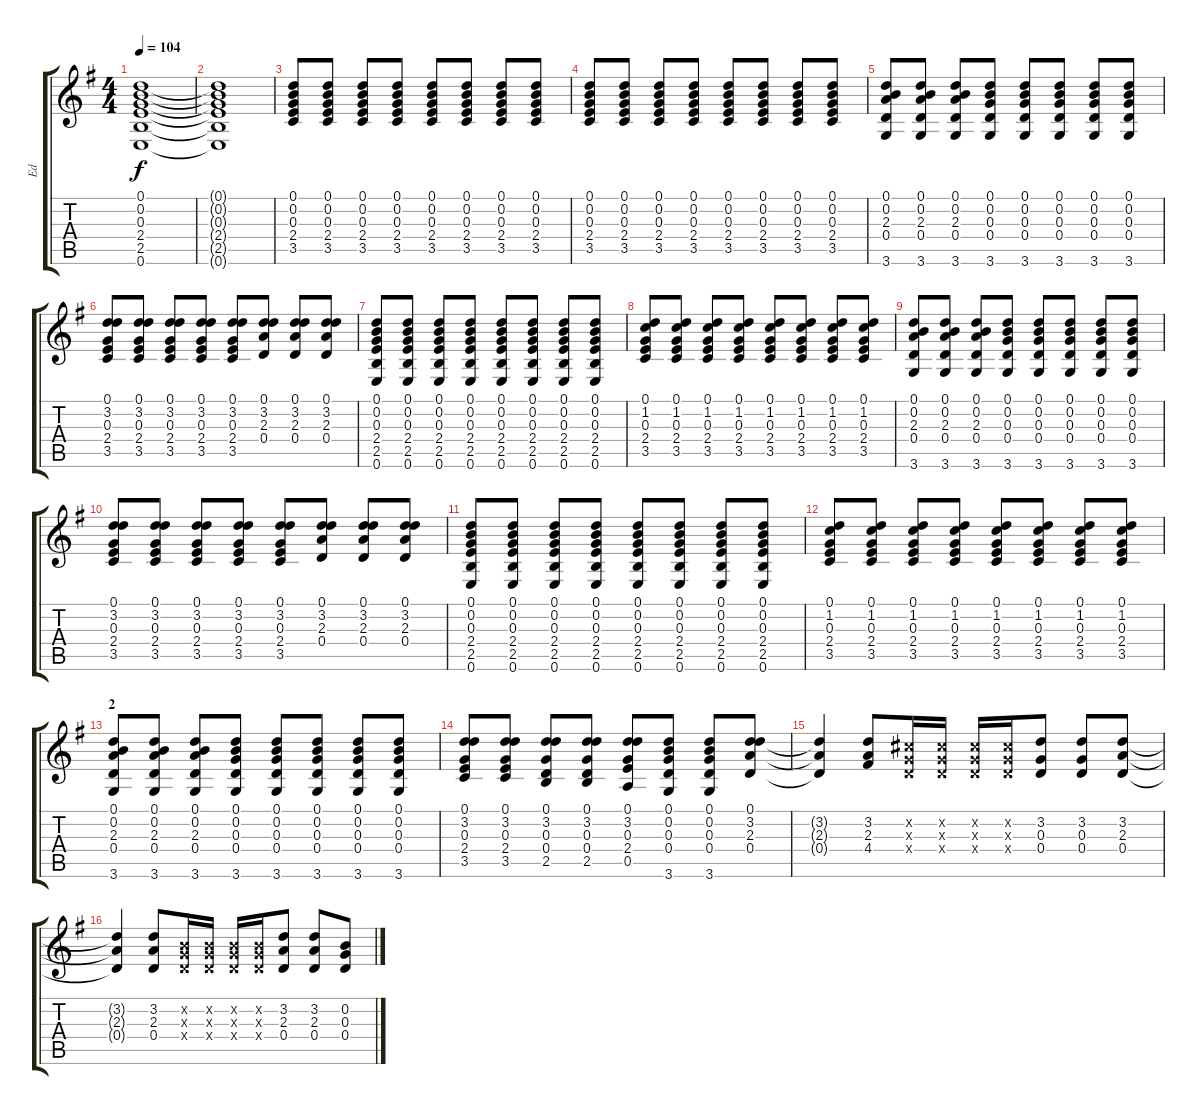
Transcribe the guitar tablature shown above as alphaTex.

\track ("Ed" "Ed") {instrument overdrivenguitar}
\staff {score tabs}
\tuning (D4 B3 G3 D3 A2 E2) {hide}
\ts (4 4)
\tempo 104
\clef g2
\ks g
(0.1 0.2 0.3 2.4 2.5 0.6).1{dy f} |
(0.1{t} 0.2{t} 0.3{t} 2.4{t} 2.5{t} 0.6{t}).1 |
(0.1 0.2 0.3 2.4 3.5).8 (0.1 0.2 0.3 2.4 3.5).8 (0.1 0.2 0.3 2.4 3.5).8 (0.1 0.2 0.3 2.4 3.5).8 (0.1 0.2 0.3 2.4 3.5).8 (0.1 0.2 0.3 2.4 3.5).8 (0.1 0.2 0.3 2.4 3.5).8 (0.1 0.2 0.3 2.4 3.5).8 |
(0.1 0.2 0.3 2.4 3.5).8 (0.1 0.2 0.3 2.4 3.5).8 (0.1 0.2 0.3 2.4 3.5).8 (0.1 0.2 0.3 2.4 3.5).8 (0.1 0.2 0.3 2.4 3.5).8 (0.1 0.2 0.3 2.4 3.5).8 (0.1 0.2 0.3 2.4 3.5).8 (0.1 0.2 0.3 2.4 3.5).8 |
(0.1 0.2 2.3 0.4 3.6).8 (0.1 0.2 2.3 0.4 3.6).8 (0.1 0.2 2.3 0.4 3.6).8 (0.1 0.2 0.3 0.4 3.6).8 (0.1 0.2 0.3 0.4 3.6).8 (0.1 0.2 0.3 0.4 3.6).8 (0.1 0.2 0.3 0.4 3.6).8 (0.1 0.2 0.3 0.4 3.6).8 |
(0.1 3.2 0.3 2.4 3.5).8 (0.1 3.2 0.3 2.4 3.5).8 (0.1 3.2 0.3 2.4 3.5).8 (0.1 3.2 0.3 2.4 3.5).8 (0.1 3.2 0.3 2.4 3.5).8 (0.1 3.2 2.3 0.4).8 (0.1 3.2 2.3 0.4).8 (0.1 3.2 2.3 0.4).8 |
(0.1 0.2 0.3 2.4 2.5 0.6).8 (0.1 0.2 0.3 2.4 2.5 0.6).8 (0.1 0.2 0.3 2.4 2.5 0.6).8 (0.1 0.2 0.3 2.4 2.5 0.6).8 (0.1 0.2 0.3 2.4 2.5 0.6).8 (0.1 0.2 0.3 2.4 2.5 0.6).8 (0.1 0.2 0.3 2.4 2.5 0.6).8 (0.1 0.2 0.3 2.4 2.5 0.6).8 |
(0.1 1.2 0.3 2.4 3.5).8 (0.1 1.2 0.3 2.4 3.5).8 (0.1 1.2 0.3 2.4 3.5).8 (0.1 1.2 0.3 2.4 3.5).8 (0.1 1.2 0.3 2.4 3.5).8 (0.1 1.2 0.3 2.4 3.5).8 (0.1 1.2 0.3 2.4 3.5).8 (0.1 1.2 0.3 2.4 3.5).8 |
(0.1 0.2 2.3 0.4 3.6).8 (0.1 0.2 2.3 0.4 3.6).8 (0.1 0.2 2.3 0.4 3.6).8 (0.1 0.2 0.3 0.4 3.6).8 (0.1 0.2 0.3 0.4 3.6).8 (0.1 0.2 0.3 0.4 3.6).8 (0.1 0.2 0.3 0.4 3.6).8 (0.1 0.2 0.3 0.4 3.6).8 |
(0.1 3.2 0.3 2.4 3.5).8 (0.1 3.2 0.3 2.4 3.5).8 (0.1 3.2 0.3 2.4 3.5).8 (0.1 3.2 0.3 2.4 3.5).8 (0.1 3.2 0.3 2.4 3.5).8 (0.1 3.2 2.3 0.4).8 (0.1 3.2 2.3 0.4).8 (0.1 3.2 2.3 0.4).8 |
(0.1 0.2 0.3 2.4 2.5 0.6).8 (0.1 0.2 0.3 2.4 2.5 0.6).8 (0.1 0.2 0.3 2.4 2.5 0.6).8 (0.1 0.2 0.3 2.4 2.5 0.6).8 (0.1 0.2 0.3 2.4 2.5 0.6).8 (0.1 0.2 0.3 2.4 2.5 0.6).8 (0.1 0.2 0.3 2.4 2.5 0.6).8 (0.1 0.2 0.3 2.4 2.5 0.6).8 |
(0.1 1.2 0.3 2.4 3.5).8 (0.1 1.2 0.3 2.4 3.5).8 (0.1 1.2 0.3 2.4 3.5).8 (0.1 1.2 0.3 2.4 3.5).8 (0.1 1.2 0.3 2.4 3.5).8 (0.1 1.2 0.3 2.4 3.5).8 (0.1 1.2 0.3 2.4 3.5).8 (0.1 1.2 0.3 2.4 3.5).8 |
\section ("" "2")
(0.1 0.2 2.3 0.4 3.6).8 (0.1 0.2 2.3 0.4 3.6).8 (0.1 0.2 2.3 0.4 3.6).8 (0.1 0.2 0.3 0.4 3.6).8 (0.1 0.2 0.3 0.4 3.6).8 (0.1 0.2 0.3 0.4 3.6).8 (0.1 0.2 0.3 0.4 3.6).8 (0.1 0.2 0.3 0.4 3.6).8 |
(0.1 3.2 0.3 2.4 3.5).8 (0.1 3.2 0.3 2.4 3.5).8 (0.1 3.2 0.3 0.4 2.5).8 (0.1 3.2 0.3 0.4 2.5).8 (0.1 3.2 0.3 2.4 0.5).8 (0.1 0.2 0.3 0.4 3.6).8 (0.1 0.2 0.3 0.4 3.6).8 (0.1 3.2 2.3 0.4).8 |
(3.2{t} 2.3{t} 0.4{t}).4 (3.2 2.3 4.4).8 (2.2{x} 0.3{x} 0.4{x}).16 (2.2{x} 0.3{x} 0.4{x}).16 (2.2{x} 0.3{x} 0.4{x}).16 (2.2{x} 0.3{x} 0.4{x}).16 (3.2 0.3 0.4).8 (3.2 0.3 0.4).8 (3.2 2.3 0.4).8 |
(3.2{t} 2.3{t} 0.4{t}).4 (3.2 2.3 0.4).8 (0.2{x} 0.3{x} 0.4{x}).16 (0.2{x} 0.3{x} 0.4{x}).16 (0.2{x} 0.3{x} 0.4{x}).16 (0.2{x} 0.3{x} 0.4{x}).16 (3.2 2.3 0.4).8 (3.2 2.3 0.4).8 (0.2 0.3 0.4).8
